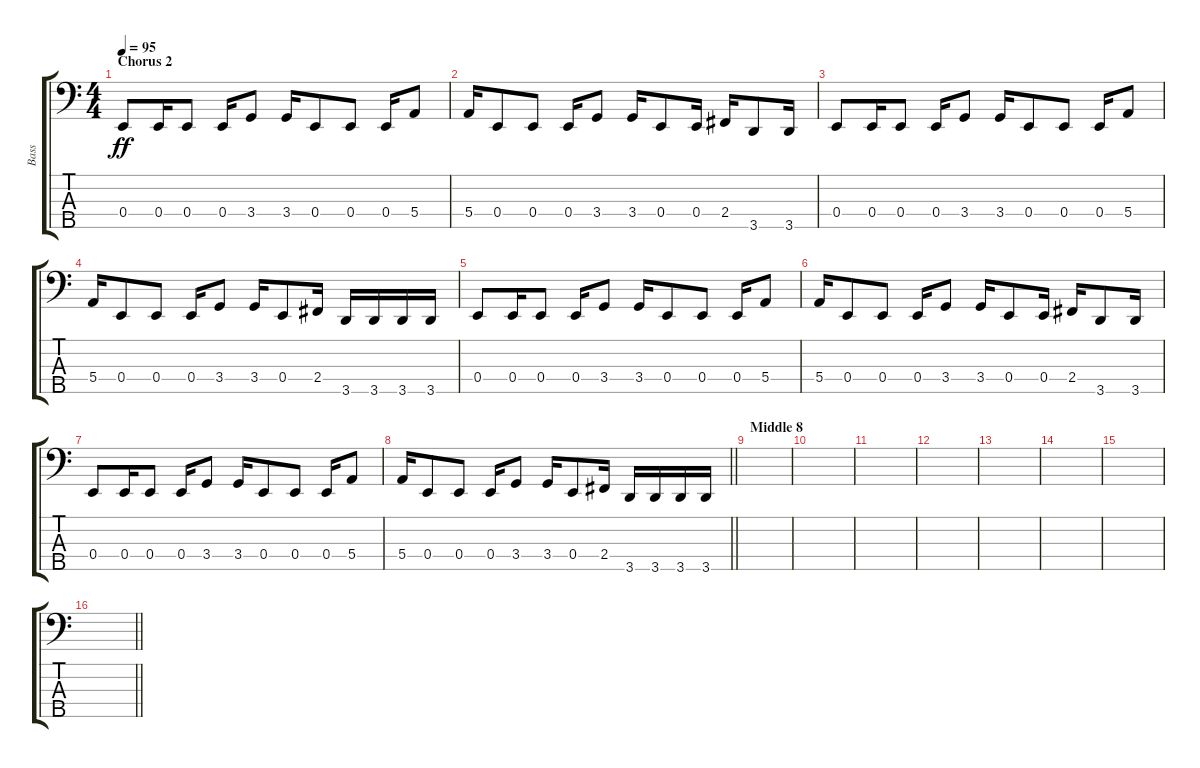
\track ("Bass" "Bass") {instrument electricbassfinger}
\staff {score tabs}
\tuning (G2 D2 A1 E1 B0) {hide}
\ts (4 4)
\section ("" "Chorus 2")
\tempo 95
\clef f4
\ks c
0.4.8{dy ff} 0.4.16 0.4.8 0.4.16 3.4.8 3.4.16 0.4.8 0.4.8 0.4.16 5.4.8 |
5.4.16 0.4.8 0.4.8 0.4.16 3.4.8 3.4.16 0.4.8 0.4.16 2.4.16 3.5.8 3.5.16 |
0.4.8 0.4.16 0.4.8 0.4.16 3.4.8 3.4.16 0.4.8 0.4.8 0.4.16 5.4.8 |
5.4.16 0.4.8 0.4.8 0.4.16 3.4.8 3.4.16 0.4.8 2.4.16 3.5.16 3.5.16 3.5.16 3.5.16 |
0.4.8 0.4.16 0.4.8 0.4.16 3.4.8 3.4.16 0.4.8 0.4.8 0.4.16 5.4.8 |
5.4.16 0.4.8 0.4.8 0.4.16 3.4.8 3.4.16 0.4.8 0.4.16 2.4.16 3.5.8 3.5.16 |
0.4.8 0.4.16 0.4.8 0.4.16 3.4.8 3.4.16 0.4.8 0.4.8 0.4.16 5.4.8 |
\barLineRight lightlight
5.4.16 0.4.8 0.4.8 0.4.16 3.4.8 3.4.16 0.4.8 2.4.16 3.5.16 3.5.16 3.5.16 3.5.16 |
\section ("" "Middle 8")
|
|
|
|
|
|
|
\barLineRight lightlight
